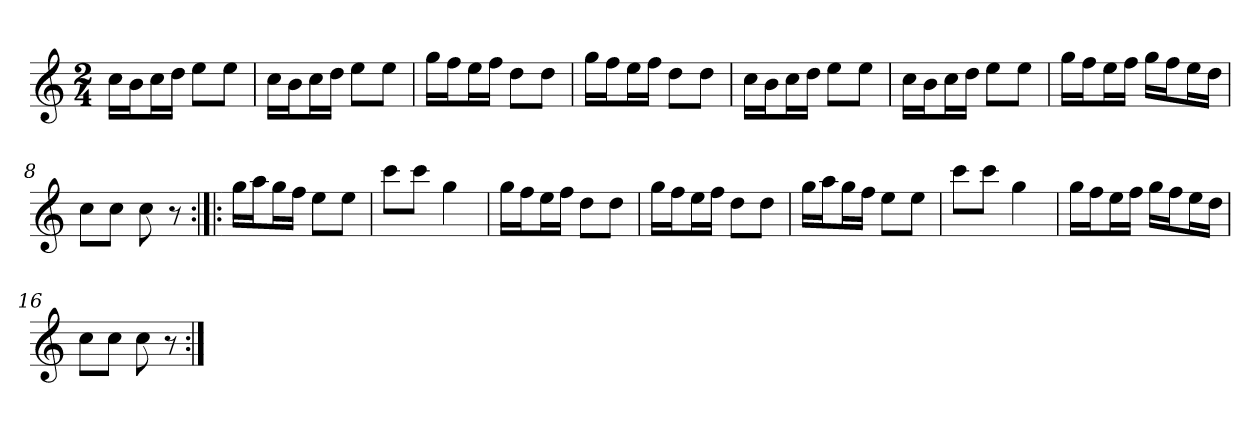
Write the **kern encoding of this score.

**kern
*part1
*staff1
*clefG2
*k[]
*C:
*M2/4
*MM104
=1
16cc\LL
16b\J
16cc\L
16dd\JJ
8ee\L
8ee\J
=2
16cc\LL
16b\J
16cc\L
16dd\JJ
8ee\L
8ee\J
=3
16gg\LL
16ff\J
16ee\L
16ff\JJ
8dd\L
8dd\J
=4
16gg\LL
16ff\J
16ee\L
16ff\JJ
8dd\L
8dd\J
=5
16cc\LL
16b\J
16cc\L
16dd\JJ
8ee\L
8ee\J
=6
16cc\LL
16b\J
16cc\L
16dd\JJ
8ee\L
8ee\J
=7
16gg\LL
16ff\J
16ee\L
16ff\JJ
16gg\LL
16ff\J
16ee\L
16dd\JJ
=8
8cc\L
8cc\J
8cc
8r
=9:|!|:
16gg\LL
16aa\J
16gg\L
16ff\JJ
8ee\L
8ee\J
=10
8ccc\L
8ccc\J
4gg
=11
16gg\LL
16ff\J
16ee\L
16ff\JJ
8dd\L
8dd\J
=12
16gg\LL
16ff\J
16ee\L
16ff\JJ
8dd\L
8dd\J
=13
16gg\LL
16aa\J
16gg\L
16ff\JJ
8ee\L
8ee\J
=14
8ccc\L
8ccc\J
4gg
=15
16gg\LL
16ff\J
16ee\L
16ff\JJ
16gg\LL
16ff\J
16ee\L
16dd\JJ
=16
8cc\L
8cc\J
8cc
8r
=:|!
*-
